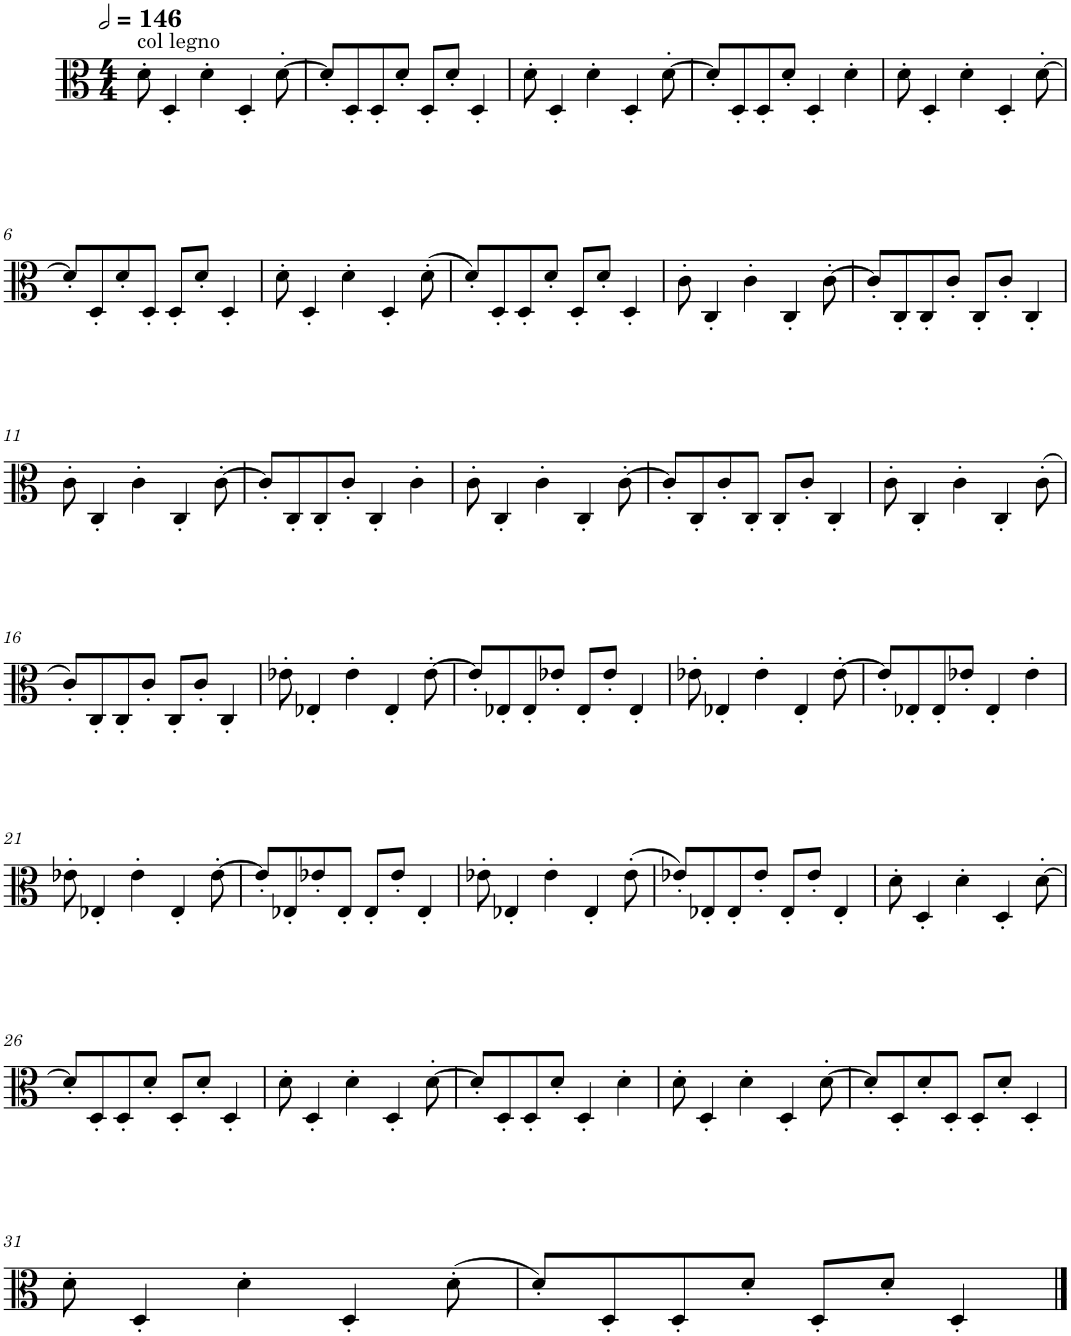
**kern
*part1
*staff1
*I"Viola
*I'Vla.
*clefC3
*k[]
*M4/4
*MM292
=1
!LO:TX:a:t=col legno
8d'\
4D'/
4d'\
4D'/
[8d'\
=2
8d'/L]
8D'/
8D'/
8d'/J
8D'/L
8d'/J
4D'/
=3
8d'\
4D'/
4d'\
4D'/
[8d'\
=4
8d'/L]
8D'/
8D'/
8d'/J
4D'/
4d'\
=5
8d'\
4D'/
4d'\
4D'/
[8d'\
!!LO:LB:g=z
=6
8d'/L]
8D'/
8d'/
8D'/J
8D'/L
8d'/J
4D'/
=7
8d'\
4D'/
4d'\
4D'/
(8d'\
=8
8d'/L)
8D'/
8D'/
8d'/J
8D'/L
8d'/J
4D'/
=9
8c'\
4C'/
4c'\
4C'/
[8c'\
=10
8c'/L]
8C'/
8C'/
8c'/J
8C'/L
8c'/J
4C'/
!!LO:LB:g=z
=11
8c'\
4C'/
4c'\
4C'/
[8c'\
=12
8c'/L]
8C'/
8C'/
8c'/J
4C'/
4c'\
=13
8c'\
4C'/
4c'\
4C'/
[8c'\
=14
8c'/L]
8C'/
8c'/
8C'/J
8C'/L
8c'/J
4C'/
=15
8c'\
4C'/
4c'\
4C'/
(8c'\
!!LO:LB:g=z
=16
8c'/L)
8C'/
8C'/
8c'/J
8C'/L
8c'/J
4C'/
=17
8e-X'\
4E-X'/
4e-'\
4E-'/
[8e-'\
=18
8e-'/L]
8E-X'/
8E-'/
8e-X'/J
8E-'/L
8e-'/J
4E-'/
=19
8e-X'\
4E-X'/
4e-'\
4E-'/
[8e-'\
=20
8e-'/L]
8E-X'/
8E-'/
8e-X'/J
4E-'/
4e-'\
!!LO:LB:g=z
=21
8e-X'\
4E-X'/
4e-'\
4E-'/
[8e-'\
=22
8e-'/L]
8E-X'/
8e-X'/
8E-'/J
8E-'/L
8e-'/J
4E-'/
=23
8e-X'\
4E-X'/
4e-'\
4E-'/
(8e-'\
=24
8e-X'/L)
8E-X'/
8E-'/
8e-'/J
8E-'/L
8e-'/J
4E-'/
=25
8d'\
4D'/
4d'\
4D'/
[8d'\
!!LO:LB:g=z
=26
8d'/L]
8D'/
8D'/
8d'/J
8D'/L
8d'/J
4D'/
=27
8d'\
4D'/
4d'\
4D'/
[8d'\
=28
8d'/L]
8D'/
8D'/
8d'/J
4D'/
4d'\
=29
8d'\
4D'/
4d'\
4D'/
[8d'\
=30
8d'/L]
8D'/
8d'/
8D'/J
8D'/L
8d'/J
4D'/
!!LO:LB:g=z
=31
8d'\
4D'/
4d'\
4D'/
(8d'\
=32
8d'/L)
8D'/
8D'/
8d'/J
8D'/L
8d'/J
4D'/
==
*-
